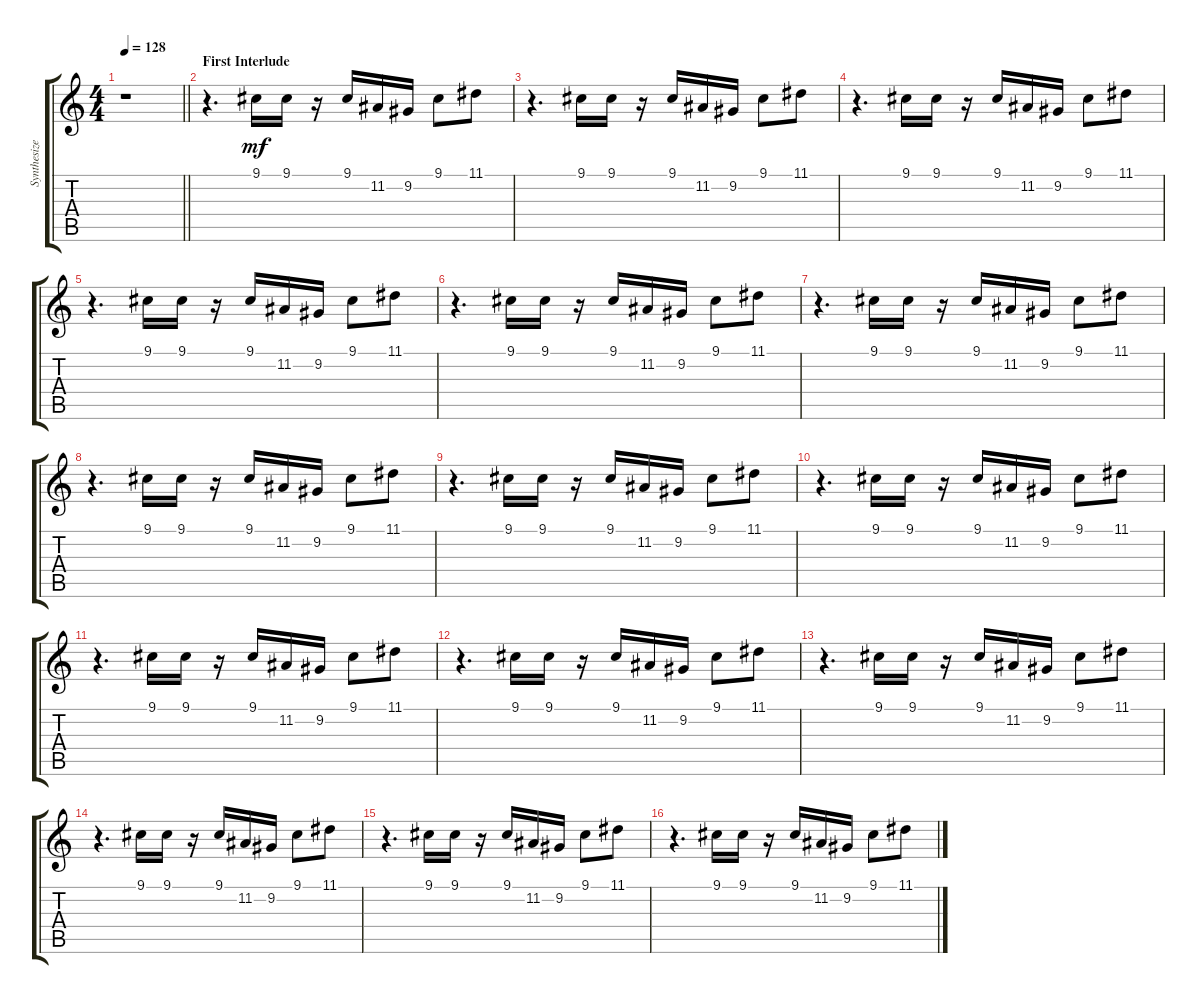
\track ("Synthesizer 3" "Synthesize") {instrument kalimba}
\staff {score tabs}
\tuning (E4 B3 G3 D3 A2 E2) {hide}
\ts (4 4)
\tempo 128
\clef g2
\barLineRight lightlight
\ks c
r.1{dy mf} |
\section ("" "First Interlude")
r.4{d} 9.1.16{instrument marimba} 9.1.16 r.16 9.1.16 11.2.16 9.2.16 9.1.8 11.1.8 |
r.4{d} 9.1.16 9.1.16 r.16 9.1.16 11.2.16 9.2.16 9.1.8 11.1.8 |
r.4{d} 9.1.16 9.1.16 r.16 9.1.16 11.2.16 9.2.16 9.1.8 11.1.8 |
r.4{d} 9.1.16 9.1.16 r.16 9.1.16 11.2.16 9.2.16 9.1.8 11.1.8 |
r.4{d} 9.1.16 9.1.16 r.16 9.1.16 11.2.16 9.2.16 9.1.8 11.1.8 |
r.4{d} 9.1.16 9.1.16 r.16 9.1.16 11.2.16 9.2.16 9.1.8 11.1.8 |
r.4{d} 9.1.16 9.1.16 r.16 9.1.16 11.2.16 9.2.16 9.1.8 11.1.8 |
r.4{d} 9.1.16 9.1.16 r.16 9.1.16 11.2.16 9.2.16 9.1.8 11.1.8 |
r.4{d} 9.1.16 9.1.16 r.16 9.1.16 11.2.16 9.2.16 9.1.8 11.1.8 |
r.4{d} 9.1.16 9.1.16 r.16 9.1.16 11.2.16 9.2.16 9.1.8 11.1.8 |
r.4{d} 9.1.16 9.1.16 r.16 9.1.16 11.2.16 9.2.16 9.1.8 11.1.8 |
r.4{d} 9.1.16 9.1.16 r.16 9.1.16 11.2.16 9.2.16 9.1.8 11.1.8 |
r.4{d} 9.1.16 9.1.16 r.16 9.1.16 11.2.16 9.2.16 9.1.8 11.1.8 |
r.4{d} 9.1.16 9.1.16 r.16 9.1.16 11.2.16 9.2.16 9.1.8 11.1.8 |
r.4{d} 9.1.16 9.1.16 r.16 9.1.16 11.2.16 9.2.16 9.1.8 11.1.8
